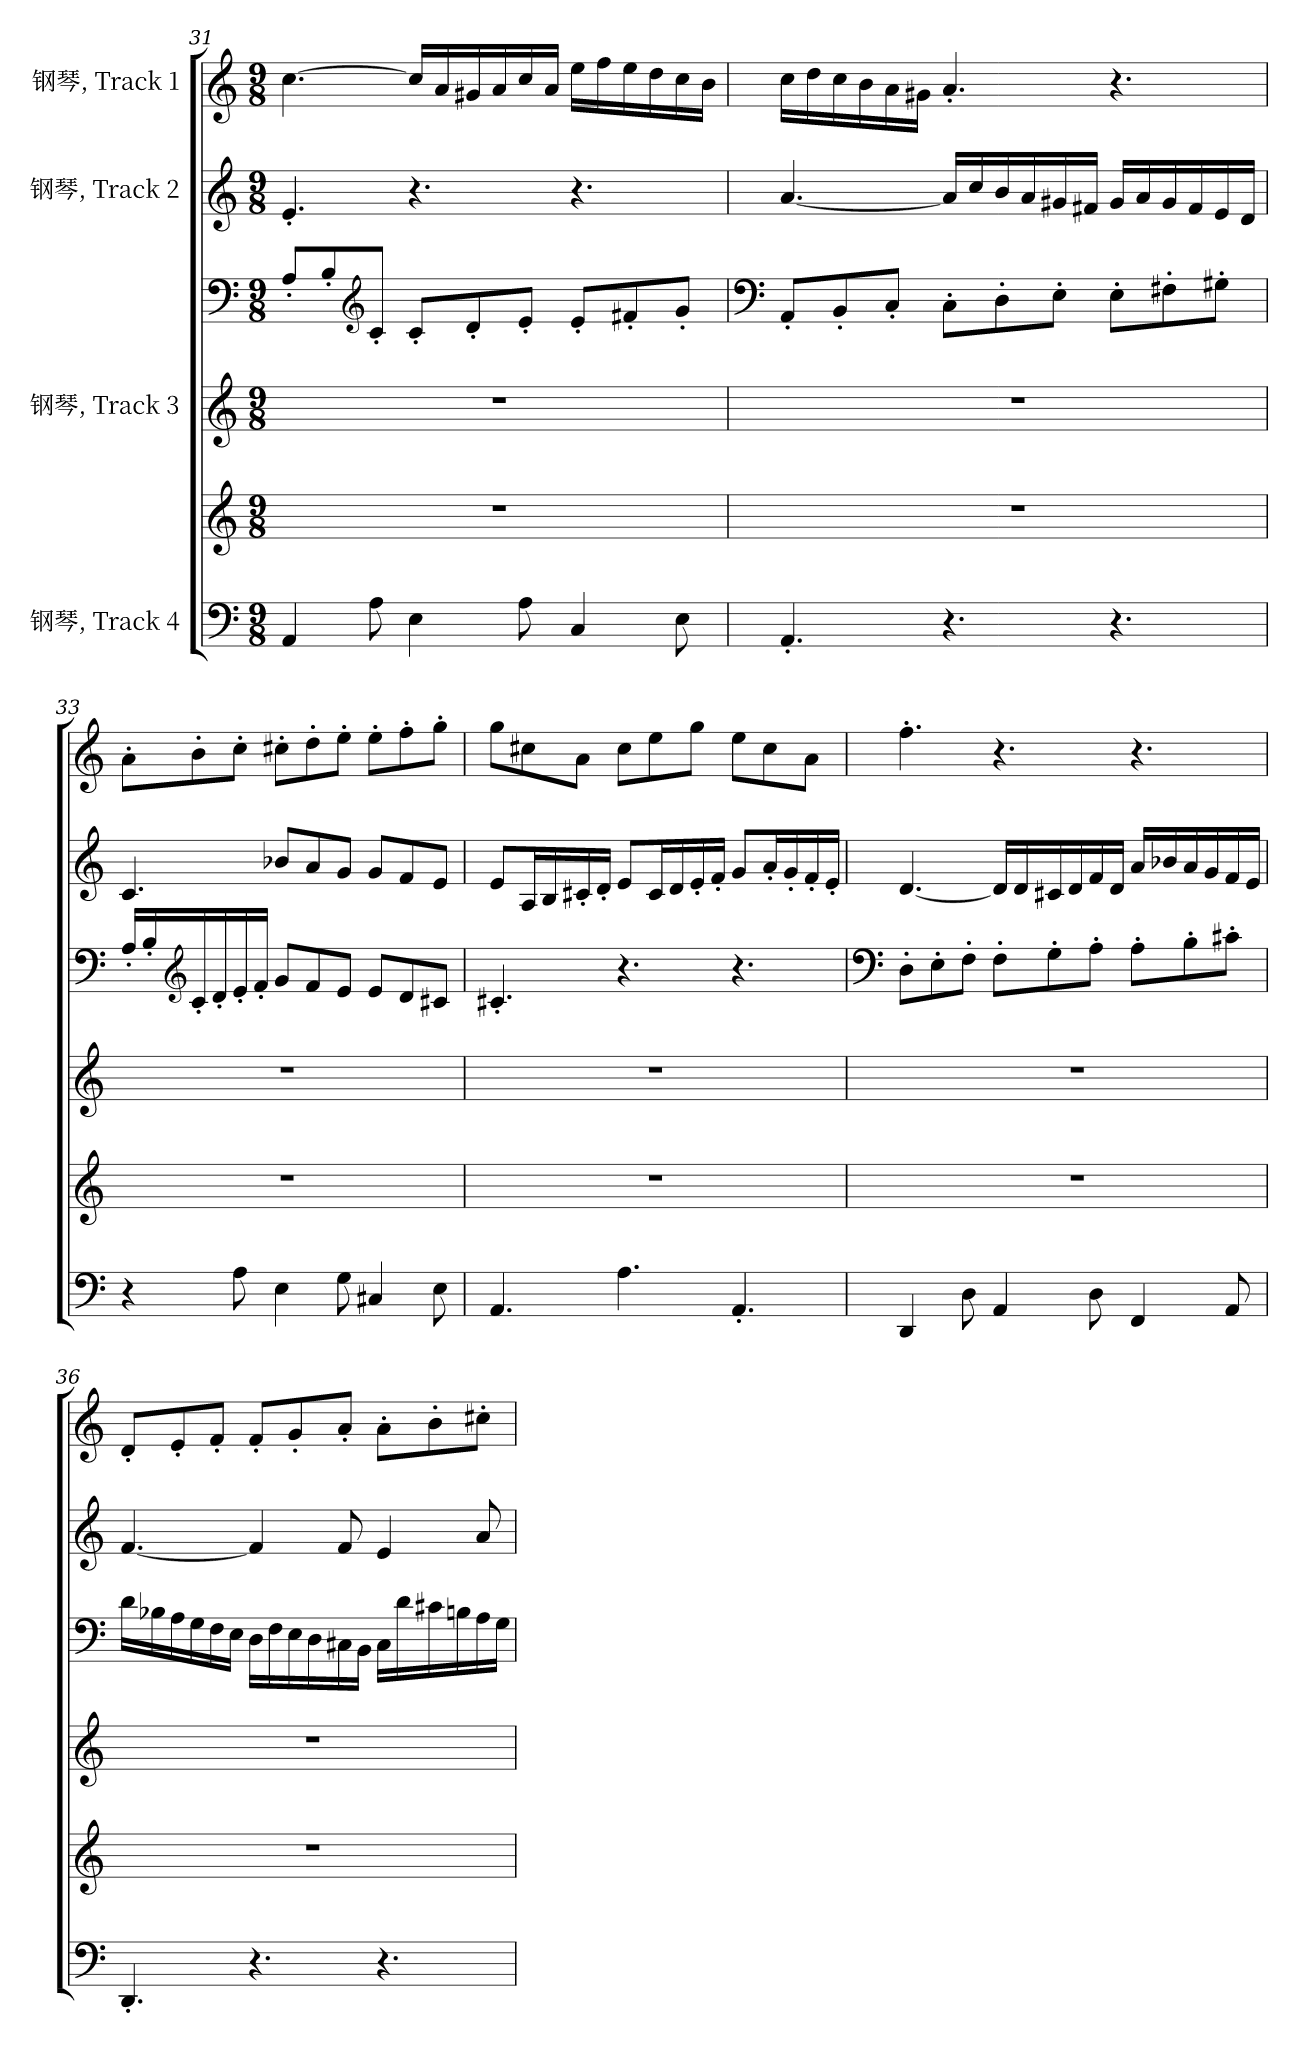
**kern	**kern	**kern	**kern	**kern	**kern
*part4	*part4	*part3	*part3	*part2	*part1
*staff6	*staff5	*staff4	*staff3	*staff2	*staff1
*I"钢琴, Track 4	*	*I"钢琴, Track 3	*	*I"钢琴, Track 2	*I"钢琴, Track 1
*clefF4	*clefG2	*clefG2	*clefF4	*clefG2	*clefG2
*k[]	*k[]	*k[]	*k[]	*k[]	*k[]
*M9/8	*M9/8	*M9/8	*M9/8	*M9/8	*M9/8
=31	=31	=31	=31	=31	=31
4AA/	8%9r	8%9r	8A'/L	4.e'/	[4.cc\
.	.	.	8B'/	.	.
*	*	*	*clefG2	*	*
8A\	.	.	8c'/J	.	.
4E\	.	.	8c'/L	4.r	16cc/LL]
.	.	.	.	.	16a/
.	.	.	8d'/	.	16g#X/
.	.	.	.	.	16a/
8A\	.	.	8e'/J	.	16cc/
.	.	.	.	.	16a/JJ
4C/	.	.	8e'/L	4.r	16ee\LL
.	.	.	.	.	16ff\
.	.	.	8f#X'/	.	16ee\
.	.	.	.	.	16dd\
8E\	.	.	8g'/J	.	16cc\
.	.	.	.	.	16b\JJ
!!LO:LB:g=z
=32	=32	=32	=32	=32	=32
*	*	*	*clefF4	*	*
4.AA'/	8%9r	8%9r	8AA'/L	[4.a/	16cc\LL
.	.	.	.	.	16dd\
.	.	.	8BB'/	.	16cc\
.	.	.	.	.	16b\
*	*	*	*	*	*MM127
.	.	.	8C'/J	.	16a\
.	.	.	.	.	16g#X\JJ
4.r	.	.	8C'\L	16a/LL]	4.a'/
.	.	.	.	16cc/	.
.	.	.	8D'\	16b/	.
.	.	.	.	16a/	.
.	.	.	8E'\J	16g#X/	.
.	.	.	.	16f#X/JJ	.
4.r	.	.	8E'\L	16g#/LL	4.r
.	.	.	.	16a/	.
.	.	.	8F#X'\	16g#/	.
.	.	.	.	16f#/	.
.	.	.	8G#X'\J	16e/	.
.	.	.	.	16d/JJ	.
=33	=33	=33	=33	=33	=33
4r	8%9r	8%9r	16A'/LL	4.c/	8a'\L
.	.	.	16B'/	.	.
*	*	*	*clefG2	*	*
.	.	.	16c'/	.	8b'\
.	.	.	16d'/	.	.
8A\	.	.	16e'/	.	8cc'\J
.	.	.	16f'/JJ	.	.
4E\	.	.	8g/L	8b-X/L	8cc#X'\L
.	.	.	8f/	8a/	8dd'\
8G\	.	.	8e/J	8g/J	8ee'\J
4C#X/	.	.	8e/L	8g/L	8ee'\L
.	.	.	8d/	8f/	8ff'\
8E\	.	.	8c#X/J	8e/J	8gg'\J
!!LO:PB:g=z
=34	=34	=34	=34	=34	=34
4.AA/	8%9r	8%9r	4.c#X'/	8e/L	8gg\L
.	.	.	.	16A/L	8cc#X\
.	.	.	.	16B/	.
.	.	.	.	16c#X'/	8a\J
.	.	.	.	16d'/JJ	.
4.A\	.	.	4.r	8e/L	8cc#\L
.	.	.	.	16c#/L	8ee\
.	.	.	.	16d/	.
.	.	.	.	16e'/	8gg\J
.	.	.	.	16f'/JJ	.
4.AA'/	.	.	4.r	8g/L	8ee\L
.	.	.	.	16a'/L	8cc#\
.	.	.	.	16g'/	.
.	.	.	.	16f'/	8a\J
.	.	.	.	16e'/JJ	.
=35	=35	=35	=35	=35	=35
*	*	*	*clefF4	*	*
4DD/	8%9r	8%9r	8D'\L	[4.d/	4.ff'\
.	.	.	8E'\	.	.
8D\	.	.	8F'\J	.	.
4AA/	.	.	8F'\L	16d/LL]	4.r
.	.	.	.	16d/	.
.	.	.	8G'\	16c#X/	.
.	.	.	.	16d/	.
8D\	.	.	8A'\J	16f/	.
.	.	.	.	16d/JJ	.
4FF/	.	.	8A'\L	16a/LL	4.r
.	.	.	.	16b-X/	.
.	.	.	8B'\	16a/	.
.	.	.	.	16g/	.
8AA/	.	.	8c#X'\J	16f/	.
.	.	.	.	16e/JJ	.
!!LO:LB:g=z
=36	=36	=36	=36	=36	=36
4.DD'/	8%9r	8%9r	16d\LL	[4.f/	8d'/L
.	.	.	16B-X\	.	.
.	.	.	16A\	.	8e'/
.	.	.	16G\	.	.
.	.	.	16F\	.	8f'/J
.	.	.	16E\JJ	.	.
4.r	.	.	16D\LL	4f/]	8f'/L
.	.	.	16F\	.	.
.	.	.	16E\	.	8g'/
.	.	.	16D\	.	.
.	.	.	16C#X\	8f/	8a'/J
.	.	.	16BB\JJ	.	.
4.r	.	.	16C#\LL	4e/	8a'\L
.	.	.	16d\	.	.
.	.	.	16c#X\	.	8b'\
.	.	.	16Bn\	.	.
.	.	.	16A\	8a/	8cc#X'\J
.	.	.	16G\JJ	.	.
=	=	=	=	=	=
*-	*-	*-	*-	*-	*-
